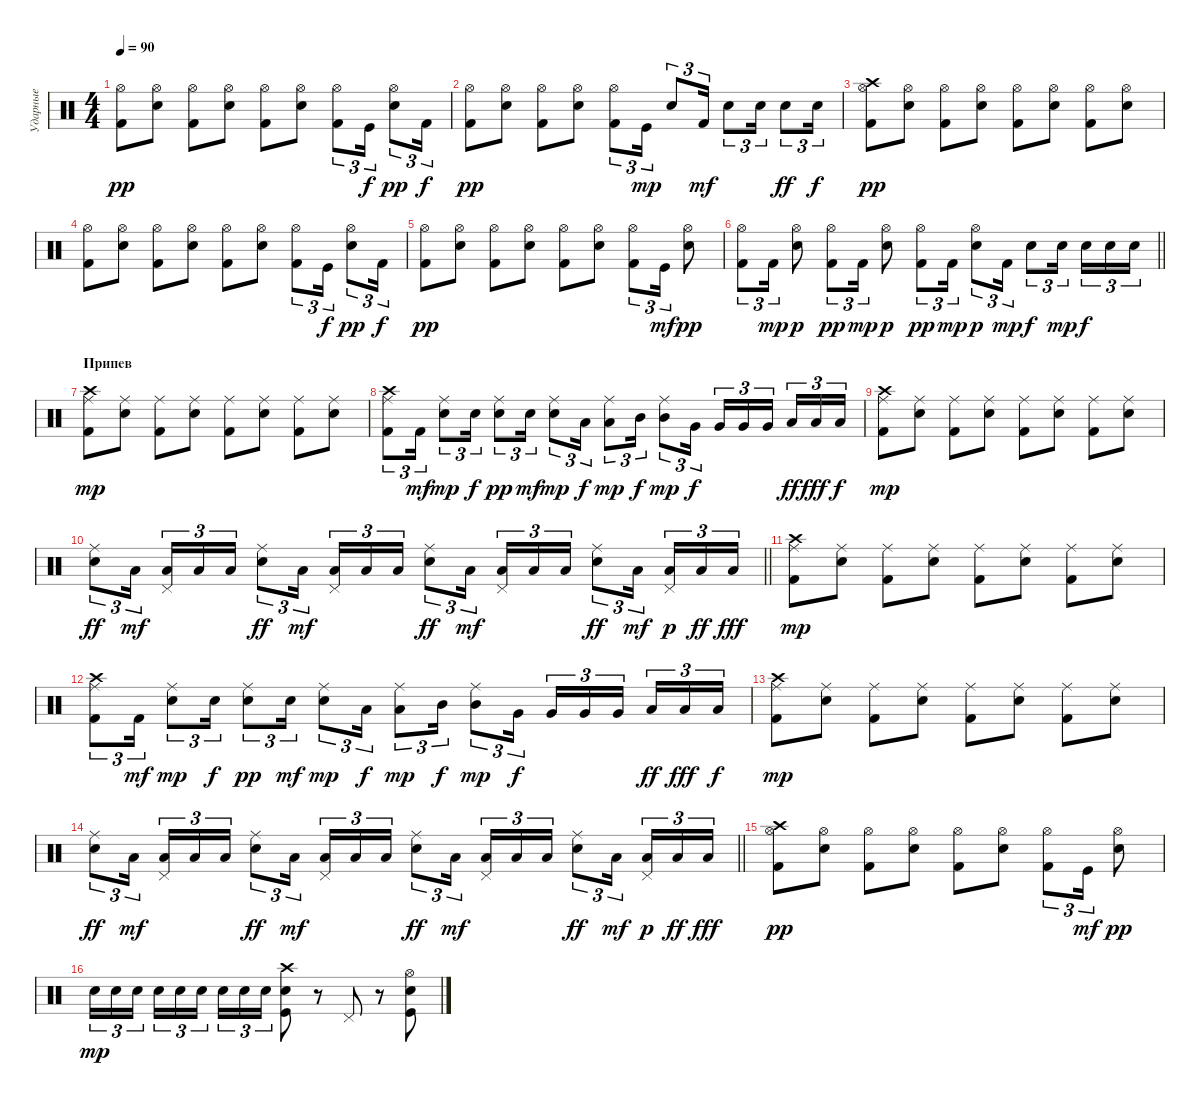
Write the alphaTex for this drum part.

\track ("Ударные" "Ударные") {instrument percussion}
\staff {score}
\articulation defaults
\ts (4 4)
\tempo 90
\clef neutral
\ks c
("Hi-Hat (open)" "Kick (hit) 2").8{dy pp} ("Hi-Hat (open)" "Snare (hit) 2").8 ("Hi-Hat (open)" "Kick (hit) 2").8 ("Hi-Hat (open)" "Snare (hit) 2").8 ("Hi-Hat (open)" "Kick (hit) 2").8 ("Hi-Hat (open)" "Snare (hit) 2").8 ("Hi-Hat (open)" "Kick (hit) 2").8{tu (3 2)} "Kick (hit)".16{tu (3 2) dy f} ("Hi-Hat (open)" "Snare (hit) 2").8{tu (3 2) dy pp} "Kick (hit) 2".16{tu (3 2) dy f} |
("Hi-Hat (open)" "Kick (hit) 2").8{dy pp} ("Hi-Hat (open)" "Snare (hit) 2").8 ("Hi-Hat (open)" "Kick (hit) 2").8 ("Hi-Hat (open)" "Snare (hit) 2").8 ("Hi-Hat (open)" "Kick (hit) 2").8{tu (3 2)} "Kick (hit)".16{tu (3 2) dy mp} "Snare (hit) 2".8{tu (3 2)} "Kick (hit) 2".16{tu (3 2) dy mf} "Electric Snare (hit)".8{tu (3 2)} "Snare (hit) 2".16{tu (3 2)} "Electric Snare (hit)".8{tu (3 2) dy ff} "Snare (hit) 2".16{tu (3 2) dy f} |
("Crash high (hit)" "Hi-Hat (open)" "Kick (hit) 2").8{dy pp} ("Hi-Hat (open)" "Snare (hit) 2").8 ("Hi-Hat (open)" "Kick (hit) 2").8 ("Hi-Hat (open)" "Snare (hit) 2").8 ("Hi-Hat (open)" "Kick (hit) 2").8 ("Hi-Hat (open)" "Snare (hit) 2").8 ("Hi-Hat (open)" "Kick (hit) 2").8 ("Hi-Hat (open)" "Snare (hit) 2").8 |
("Hi-Hat (open)" "Kick (hit) 2").8 ("Hi-Hat (open)" "Snare (hit) 2").8 ("Hi-Hat (open)" "Kick (hit) 2").8 ("Hi-Hat (open)" "Snare (hit) 2").8 ("Hi-Hat (open)" "Kick (hit) 2").8 ("Hi-Hat (open)" "Snare (hit) 2").8 ("Hi-Hat (open)" "Kick (hit) 2").8{tu (3 2)} "Kick (hit)".16{tu (3 2) dy f} ("Hi-Hat (open)" "Snare (hit) 2").8{tu (3 2) dy pp} "Kick (hit) 2".16{tu (3 2) dy f} |
("Hi-Hat (open)" "Kick (hit) 2").8{dy pp} ("Hi-Hat (open)" "Snare (hit) 2").8 ("Hi-Hat (open)" "Kick (hit) 2").8 ("Hi-Hat (open)" "Snare (hit) 2").8 ("Hi-Hat (open)" "Kick (hit) 2").8 ("Hi-Hat (open)" "Snare (hit) 2").8 ("Hi-Hat (open)" "Kick (hit) 2").8{tu (3 2)} "Kick (hit)".16{tu (3 2) dy mf} ("Hi-Hat (open)" "Snare (hit) 2").8{dy pp} |
\barLineRight lightlight
("Hi-Hat (open)" "Kick (hit) 2").8{tu (3 2)} "Kick (hit) 2".16{tu (3 2) dy mp} ("Hi-Hat (open)" "Snare (hit) 2").8{dy p} ("Hi-Hat (open)" "Kick (hit) 2").8{tu (3 2) dy pp} "Kick (hit) 2".16{tu (3 2) dy mp} ("Hi-Hat (open)" "Snare (hit) 2").8{dy p} ("Hi-Hat (open)" "Kick (hit) 2").8{tu (3 2) dy pp} "Kick (hit) 2".16{tu (3 2) dy mp} ("Hi-Hat (open)" "Snare (hit) 2").8{tu (3 2) dy p} "Kick (hit) 2".16{tu (3 2) dy mp} "Snare (hit) 2".8{tu (3 2) dy f} "Snare (hit) 2".16{tu (3 2) dy mp beam splitsecondary} "Snare (hit) 2".16{tu (3 2) dy f} "Snare (hit) 2".16{tu (3 2)} "Snare (hit) 2".16{tu (3 2)} |
\section ("" "Припев")
("Crash high (hit)" "Ride (middle)" "Kick (hit) 2").8{dy mp} ("Ride (middle)" "Snare (hit) 2").8 ("Ride (middle)" "Kick (hit) 2").8 ("Ride (middle)" "Snare (hit) 2").8 ("Ride (middle)" "Kick (hit) 2").8 ("Ride (middle)" "Snare (hit) 2").8 ("Ride (middle)" "Kick (hit) 2").8 ("Ride (middle)" "Snare (hit) 2").8 |
("Crash high (hit)" "Ride (middle)" "Kick (hit) 2").8{tu (3 2)} "Kick (hit) 2".16{tu (3 2) dy mf} ("Ride (middle)" "Snare (hit) 2").8{tu (3 2) dy mp} "Snare (hit) 2".16{tu (3 2) dy f} ("Ride (middle)" "Snare (hit) 2").8{tu (3 2) dy pp} "Electric Snare (hit)".16{tu (3 2) dy mf} ("Ride (middle)" "Electric Snare (hit)").8{tu (3 2) dy mp} "Low Tom (hit)".16{tu (3 2) dy f} ("Ride (middle)" "Low Tom (hit)").8{tu (3 2) dy mp} "Mid Tom (hit)".16{tu (3 2) dy f} ("Ride (middle)" "Mid Tom (hit)").8{tu (3 2) dy mp} "Very Low Tom (hit)".16{tu (3 2) dy f} "Very Low Tom (hit)".16{tu (3 2)} "Very Low Tom (hit)".16{tu (3 2)} "Very Low Tom (hit)".16{tu (3 2) beam splitsecondary} "Low Tom (hit)".16{tu (3 2) dy ff} "Low Tom (hit)".16{tu (3 2) dy fff} "Low Tom (hit)".16{tu (3 2) dy f} |
("Crash high (hit)" "Ride (middle)" "Kick (hit) 2").8{dy mp} ("Ride (middle)" "Snare (hit) 2").8 ("Ride (middle)" "Kick (hit) 2").8 ("Ride (middle)" "Snare (hit) 2").8 ("Ride (middle)" "Kick (hit) 2").8 ("Ride (middle)" "Snare (hit) 2").8 ("Ride (middle)" "Kick (hit) 2").8 ("Ride (middle)" "Snare (hit) 2").8 |
\barLineRight lightlight
("Ride (middle)" "Snare (hit) 2").8{tu (3 2) dy ff} "Low Tom (hit)".16{tu (3 2) dy mf beam splitsecondary} ("Pedal Hi-Hat (hit)" "Low Tom (hit)").16{tu (3 2)} "Low Tom (hit)".16{tu (3 2)} "Low Tom (hit)".16{tu (3 2)} ("Ride (middle)" "Snare (hit) 2").8{tu (3 2) dy ff} "Low Tom (hit)".16{tu (3 2) dy mf beam splitsecondary} ("Pedal Hi-Hat (hit)" "Low Tom (hit)").16{tu (3 2)} "Low Tom (hit)".16{tu (3 2)} "Low Tom (hit)".16{tu (3 2)} ("Ride (middle)" "Snare (hit) 2").8{tu (3 2) dy ff} "Low Tom (hit)".16{tu (3 2) dy mf beam splitsecondary} ("Pedal Hi-Hat (hit)" "Low Tom (hit)").16{tu (3 2)} "Low Tom (hit)".16{tu (3 2)} "Low Tom (hit)".16{tu (3 2)} ("Ride (middle)" "Snare (hit) 2").8{tu (3 2) dy ff} "Low Tom (hit)".16{tu (3 2) dy mf beam splitsecondary} ("Pedal Hi-Hat (hit)" "Low Tom (hit)").16{tu (3 2) dy p} "Low Tom (hit)".16{tu (3 2) dy ff} "Low Tom (hit)".16{tu (3 2) dy fff} |
("Crash high (hit)" "Ride (middle)" "Kick (hit) 2").8{dy mp} ("Ride (middle)" "Snare (hit) 2").8 ("Ride (middle)" "Kick (hit) 2").8 ("Ride (middle)" "Snare (hit) 2").8 ("Ride (middle)" "Kick (hit) 2").8 ("Ride (middle)" "Snare (hit) 2").8 ("Ride (middle)" "Kick (hit) 2").8 ("Ride (middle)" "Snare (hit) 2").8 |
("Crash high (hit)" "Ride (middle)" "Kick (hit) 2").8{tu (3 2)} "Kick (hit) 2".16{tu (3 2) dy mf} ("Ride (middle)" "Snare (hit) 2").8{tu (3 2) dy mp} "Snare (hit) 2".16{tu (3 2) dy f} ("Ride (middle)" "Snare (hit) 2").8{tu (3 2) dy pp} "Electric Snare (hit)".16{tu (3 2) dy mf} ("Ride (middle)" "Electric Snare (hit)").8{tu (3 2) dy mp} "Low Tom (hit)".16{tu (3 2) dy f} ("Ride (middle)" "Low Tom (hit)").8{tu (3 2) dy mp} "Mid Tom (hit)".16{tu (3 2) dy f} ("Ride (middle)" "Mid Tom (hit)").8{tu (3 2) dy mp} "Very Low Tom (hit)".16{tu (3 2) dy f} "Very Low Tom (hit)".16{tu (3 2)} "Very Low Tom (hit)".16{tu (3 2)} "Very Low Tom (hit)".16{tu (3 2) beam splitsecondary} "Low Tom (hit)".16{tu (3 2) dy ff} "Low Tom (hit)".16{tu (3 2) dy fff} "Low Tom (hit)".16{tu (3 2) dy f} |
("Crash high (hit)" "Ride (middle)" "Kick (hit) 2").8{dy mp} ("Ride (middle)" "Snare (hit) 2").8 ("Ride (middle)" "Kick (hit) 2").8 ("Ride (middle)" "Snare (hit) 2").8 ("Ride (middle)" "Kick (hit) 2").8 ("Ride (middle)" "Snare (hit) 2").8 ("Ride (middle)" "Kick (hit) 2").8 ("Ride (middle)" "Snare (hit) 2").8 |
\barLineRight lightlight
("Ride (middle)" "Snare (hit) 2").8{tu (3 2) dy ff} "Low Tom (hit)".16{tu (3 2) dy mf beam splitsecondary} ("Pedal Hi-Hat (hit)" "Low Tom (hit)").16{tu (3 2)} "Low Tom (hit)".16{tu (3 2)} "Low Tom (hit)".16{tu (3 2)} ("Ride (middle)" "Snare (hit) 2").8{tu (3 2) dy ff} "Low Tom (hit)".16{tu (3 2) dy mf beam splitsecondary} ("Pedal Hi-Hat (hit)" "Low Tom (hit)").16{tu (3 2)} "Low Tom (hit)".16{tu (3 2)} "Low Tom (hit)".16{tu (3 2)} ("Ride (middle)" "Snare (hit) 2").8{tu (3 2) dy ff} "Low Tom (hit)".16{tu (3 2) dy mf beam splitsecondary} ("Pedal Hi-Hat (hit)" "Low Tom (hit)").16{tu (3 2)} "Low Tom (hit)".16{tu (3 2)} "Low Tom (hit)".16{tu (3 2)} ("Ride (middle)" "Snare (hit) 2").8{tu (3 2) dy ff} "Low Tom (hit)".16{tu (3 2) dy mf beam splitsecondary} ("Pedal Hi-Hat (hit)" "Low Tom (hit)").16{tu (3 2) dy p} "Low Tom (hit)".16{tu (3 2) dy ff} "Low Tom (hit)".16{tu (3 2) dy fff} |
("Crash high (hit)" "Hi-Hat (open)" "Kick (hit) 2").8{dy pp} ("Hi-Hat (open)" "Snare (hit) 2").8 ("Hi-Hat (open)" "Kick (hit) 2").8 ("Hi-Hat (open)" "Snare (hit) 2").8 ("Hi-Hat (open)" "Kick (hit) 2").8 ("Hi-Hat (open)" "Snare (hit) 2").8 ("Hi-Hat (open)" "Kick (hit) 2").8{tu (3 2)} "Kick (hit)".16{tu (3 2) dy mf} ("Hi-Hat (open)" "Snare (hit) 2").8{dy pp} |
"Snare (hit) 2".16{tu (3 2) dy mp} "Snare (hit) 2".16{tu (3 2)} "Snare (hit) 2".16{tu (3 2) beam splitsecondary} "Snare (hit) 2".16{tu (3 2)} "Snare (hit) 2".16{tu (3 2)} "Snare (hit) 2".16{tu (3 2)} "Snare (hit) 2".16{tu (3 2)} "Snare (hit) 2".16{tu (3 2)} "Snare (hit) 2".16{tu (3 2)} ("Crash high (hit)" "Kick (hit)" "Snare (hit) 2").8 r.8 "Pedal Hi-Hat (hit)".8 r.8 ("Hi-Hat (open)" "Snare (hit) 2" "Kick (hit)").8
